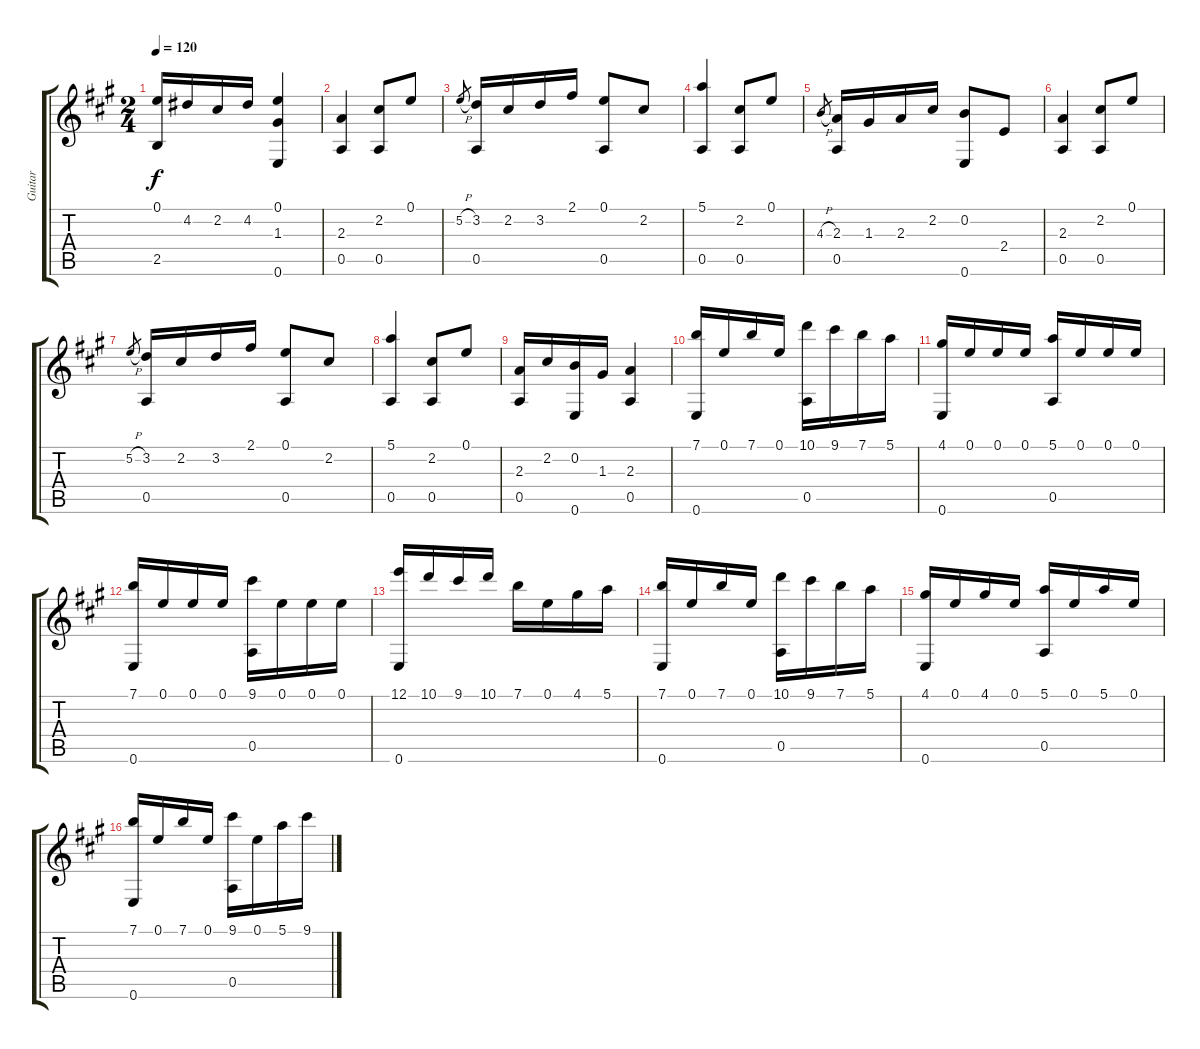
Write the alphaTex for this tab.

\track ("Guitar" "Guitar") {instrument acousticguitarnylon}
\staff {score tabs}
\tuning (E4 B3 G3 D3 A2 E2) {hide}
\ts (2 4)
\tempo 120
\clef g2
\ks a
(0.1 2.5).16{dy f} 4.2.16 2.2.16 4.2.16 (0.1 1.3 0.6).4 |
(2.3 0.5).4 (2.2 0.5).8 0.1.8 |
5.2{h}.8{gr} (3.2 0.5).16 2.2.16 3.2.16 2.1.16 (0.1 0.5).8 2.2.8 |
(5.1 0.5).4 (2.2 0.5).8 0.1.8 |
4.3{h}.8{gr} (2.3 0.5).16 1.3.16 2.3.16 2.2.16 (0.2 0.6).8 2.4.8 |
(2.3 0.5).4 (2.2 0.5).8 0.1.8 |
5.2{h}.8{gr} (3.2 0.5).16 2.2.16 3.2.16 2.1.16 (0.1 0.5).8 2.2.8 |
(5.1 0.5).4 (2.2 0.5).8 0.1.8 |
(2.3 0.5).16 2.2.16 (0.2 0.6).16 1.3.16 (2.3 0.5).4 |
(7.1 0.6).16 0.1.16 7.1.16 0.1.16 (10.1 0.5).16 9.1.16 7.1.16 5.1.16 |
(4.1 0.6).16 0.1.16 0.1.16 0.1.16 (5.1 0.5).16 0.1.16 0.1.16 0.1.16 |
(7.1 0.6).16 0.1.16 0.1.16 0.1.16 (9.1 0.5).16 0.1.16 0.1.16 0.1.16 |
(12.1 0.6).16 10.1.16 9.1.16 10.1.16 7.1.16 0.1.16 4.1.16 5.1.16 |
(7.1 0.6).16 0.1.16 7.1.16 0.1.16 (10.1 0.5).16 9.1.16 7.1.16 5.1.16 |
(4.1 0.6).16 0.1.16 4.1.16 0.1.16 (5.1 0.5).16 0.1.16 5.1.16 0.1.16 |
(7.1 0.6).16 0.1.16 7.1.16 0.1.16 (9.1 0.5).16 0.1.16 5.1.16 9.1.16
